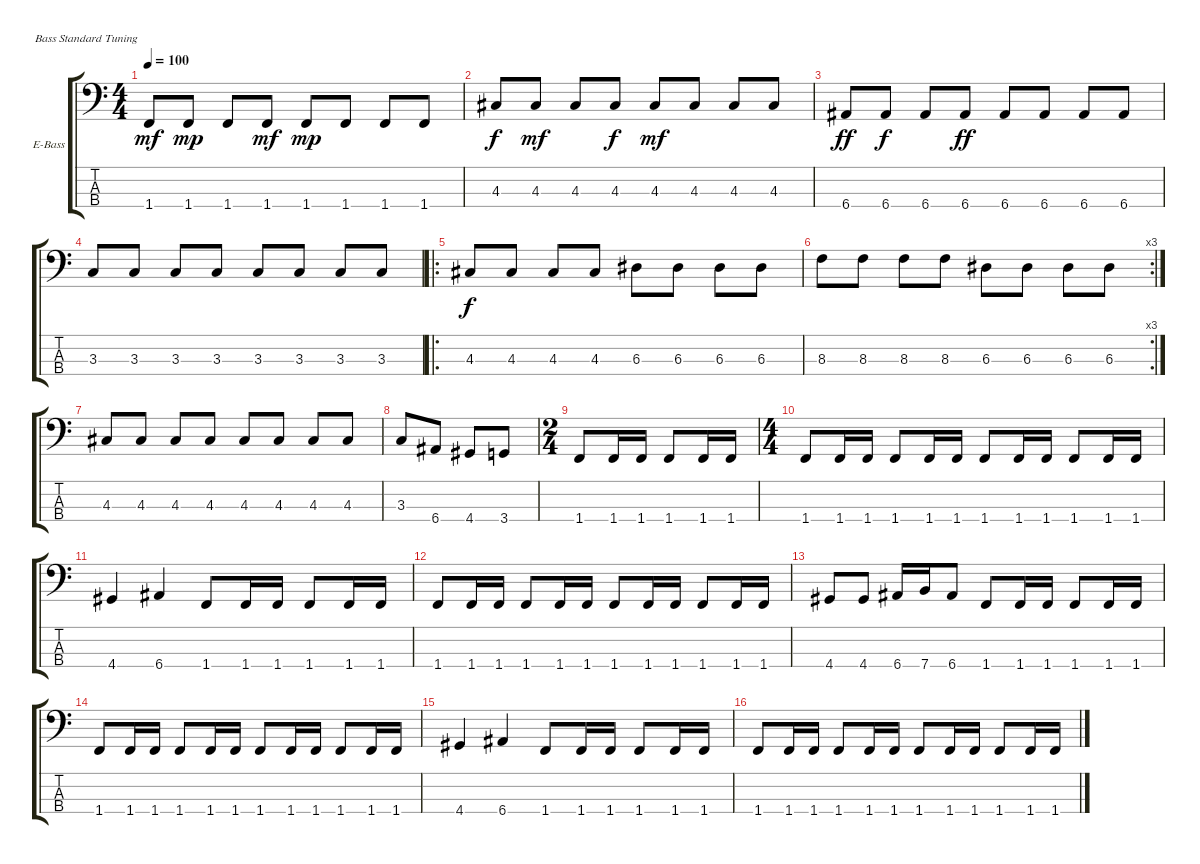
\bracketExtendMode groupsimilarinstruments
\firstSystemTrackNameOrientation horizontal
\otherSystemsTrackNameOrientation horizontal
\track ("Electric Bass" "E-Bass") {instrument electricbassfinger}
\staff {score tabs}
\tuning (G2 D2 A1 E1)
\ts (4 4)
\tempo 100
\clef f4
\ks c
1.4.8{dy mf} 1.4.8{dy mp} 1.4.8 1.4.8{dy mf} 1.4.8{dy mp} 1.4.8 1.4.8 1.4.8 |
4.3.8{dy f} 4.3.8{dy mf} 4.3.8 4.3.8{dy f} 4.3.8{dy mf} 4.3.8 4.3.8 4.3.8 |
6.4.8{dy ff} 6.4.8{dy f} 6.4.8 6.4.8{dy ff} 6.4.8 6.4.8 6.4.8 6.4.8 |
3.3.8 3.3.8 3.3.8 3.3.8 3.3.8 3.3.8 3.3.8 3.3.8 |
\ro
4.3.8{dy f} 4.3.8 4.3.8 4.3.8 6.3.8 6.3.8 6.3.8 6.3.8 |
\rc 3
8.3.8 8.3.8 8.3.8 8.3.8 6.3.8 6.3.8 6.3.8 6.3.8 |
4.3.8 4.3.8 4.3.8 4.3.8 4.3.8 4.3.8 4.3.8 4.3.8 |
3.3.8 6.4.8 4.4.8 3.4.8 |
\ts (2 4)
1.4.8 1.4.16 1.4.16 1.4.8 1.4.16 1.4.16 |
\ts (4 4)
1.4.8 1.4.16 1.4.16 1.4.8 1.4.16 1.4.16 1.4.8 1.4.16 1.4.16 1.4.8 1.4.16 1.4.16 |
4.4.4 6.4.4 1.4.8 1.4.16 1.4.16 1.4.8 1.4.16 1.4.16 |
1.4.8 1.4.16 1.4.16 1.4.8 1.4.16 1.4.16 1.4.8 1.4.16 1.4.16 1.4.8 1.4.16 1.4.16 |
4.4.8 4.4.8 6.4.16 7.4.16 6.4.8 1.4.8 1.4.16 1.4.16 1.4.8 1.4.16 1.4.16 |
1.4.8 1.4.16 1.4.16 1.4.8 1.4.16 1.4.16 1.4.8 1.4.16 1.4.16 1.4.8 1.4.16 1.4.16 |
4.4.4 6.4.4 1.4.8 1.4.16 1.4.16 1.4.8 1.4.16 1.4.16 |
1.4.8 1.4.16 1.4.16 1.4.8 1.4.16 1.4.16 1.4.8 1.4.16 1.4.16 1.4.8 1.4.16 1.4.16
